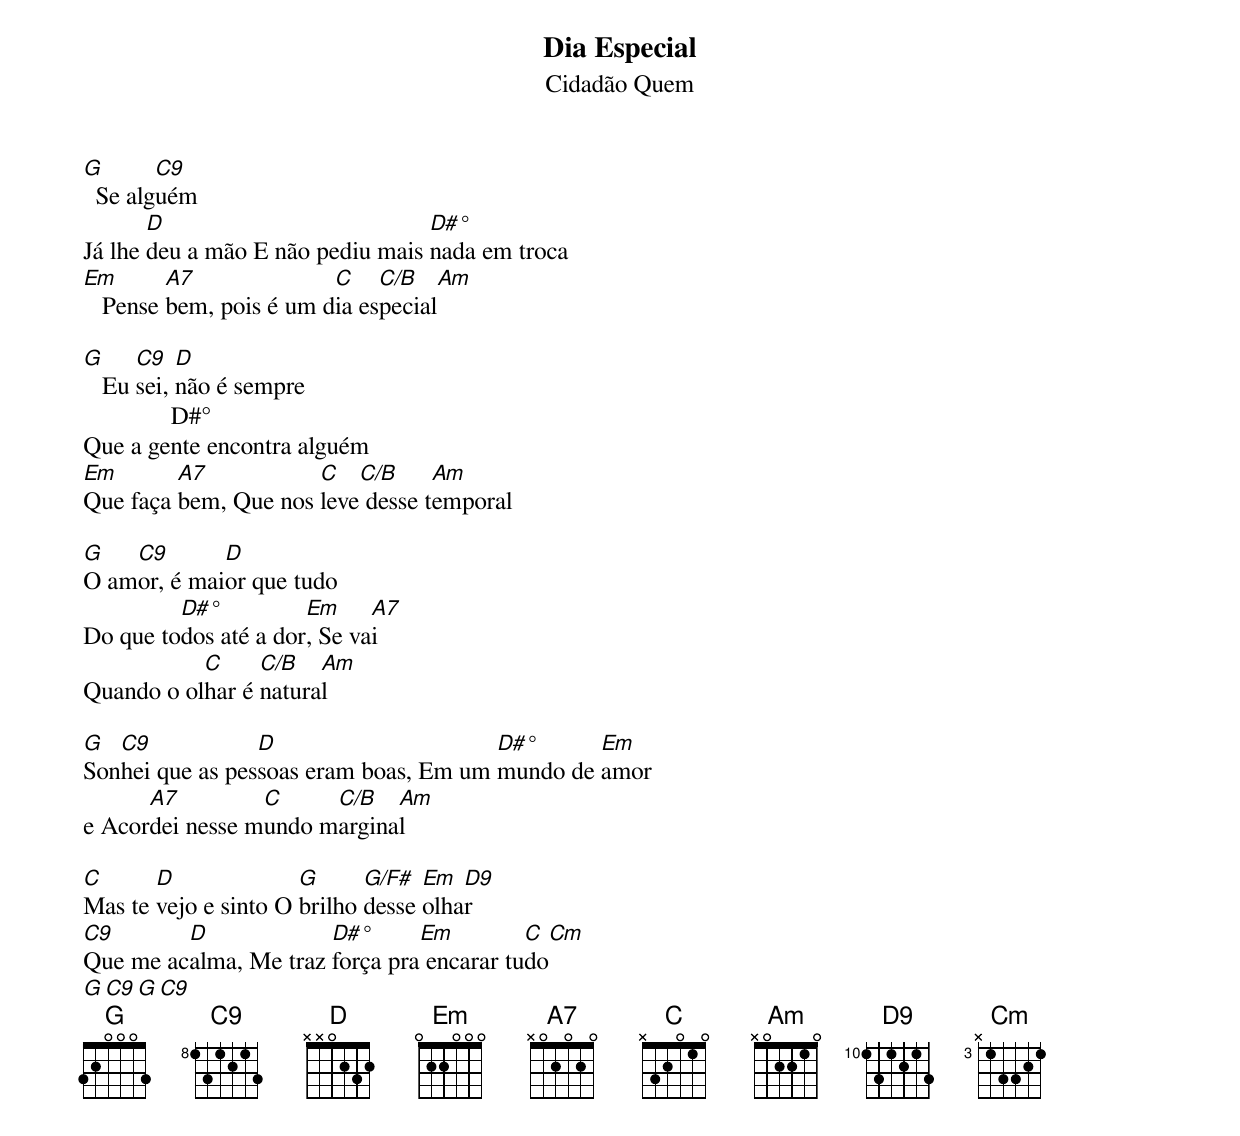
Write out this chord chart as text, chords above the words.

Dia Especial
Cidadão Quem

G       C9
  Se alguém
       D                          D#°
Já lhe deu a mão E não pediu mais nada em troca
Em       A7              C    C/B   Am
   Pense bem, pois é um dia especial

G     C9   D
   Eu sei, não é sempre
              D#°
Que a gente encontra alguém
Em       A7           C   C/B     Am
Que faça bem, Que nos leve desse temporal

G   C9       D
O amor, é maior que tudo
         D#°          Em     A7
Do que todos até a dor, Se vai
           C     C/B   Am
Quando o olhar é natural

G  C9            D                     D#°      Em
Sonhei que as pessoas eram boas, Em um mundo de amor
      A7         C     C/B   Am
e Acordei nesse mundo marginal

C      D              G      G/F#  Em  D9
Mas te vejo e sinto O brilho desse olhar
C9       D             D#°      Em         C   Cm
Que me acalma, Me traz força pra encarar tudo
G C9 G C9
